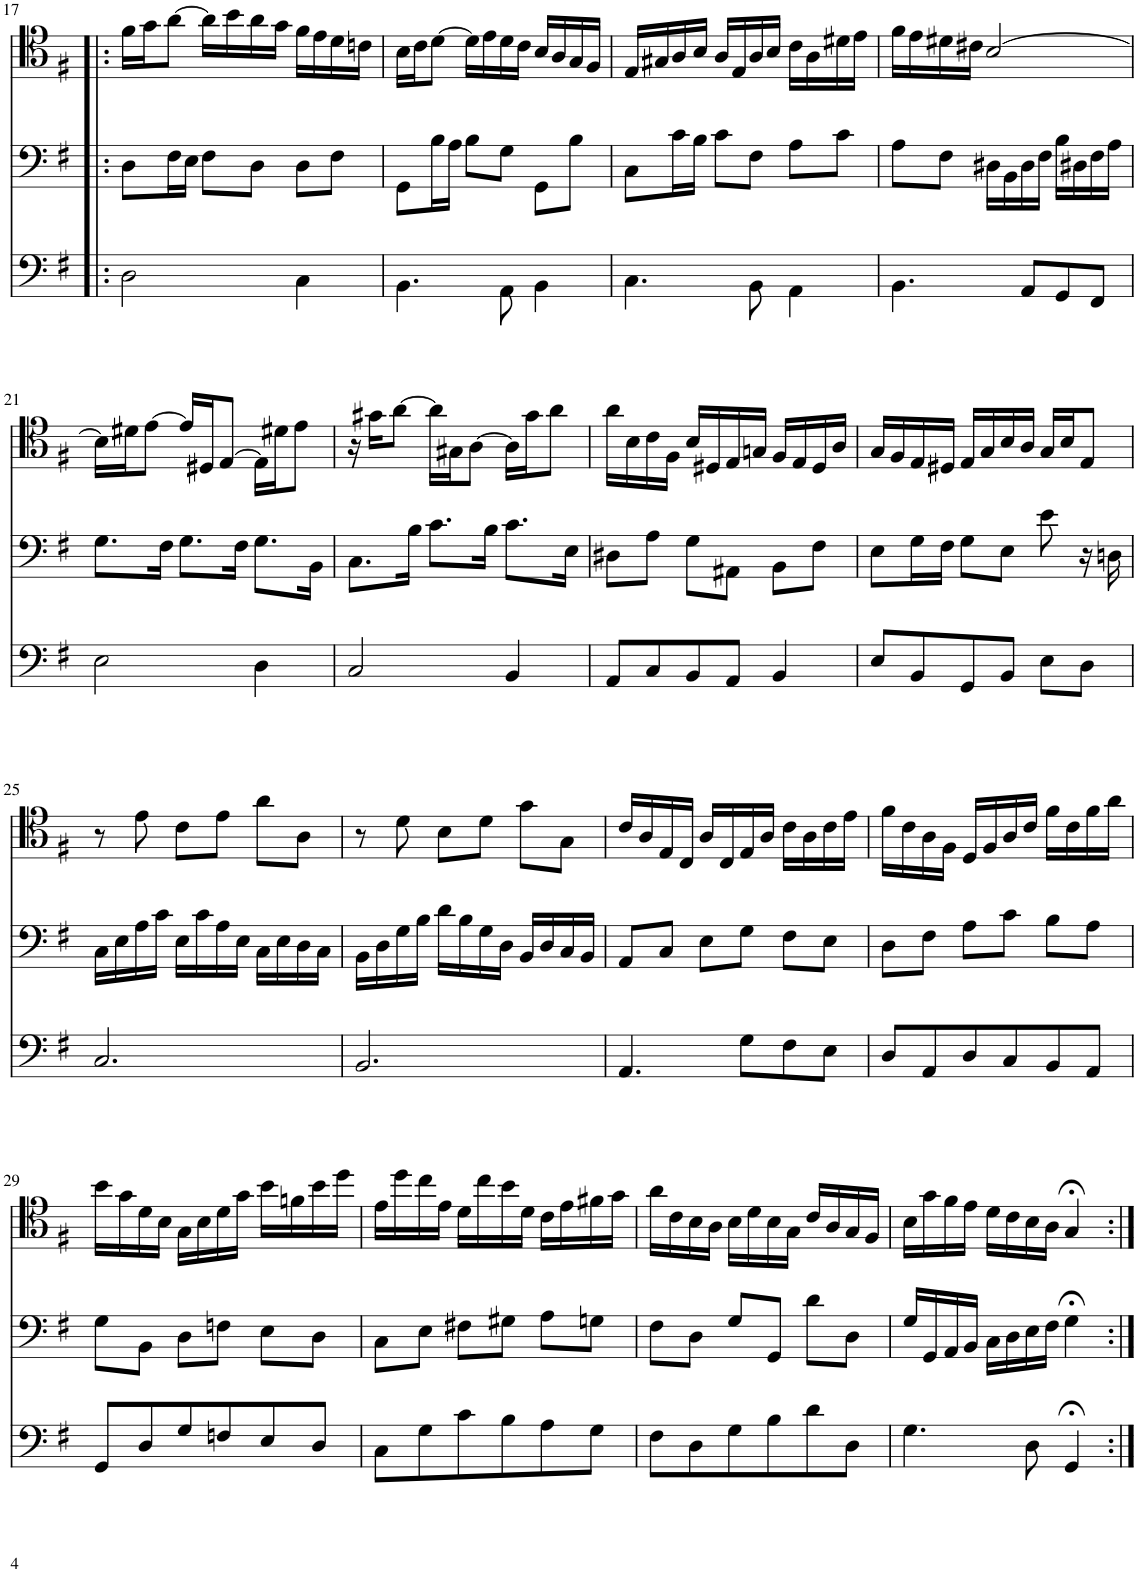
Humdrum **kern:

**kern	**kern	**kern
*part3	*part2	*part1
*staff3	*staff2	*staff1
*I"Cello	*I"Cello	*I"Cello
!!LO:PB:g=z
*clefF4	*clefF4	*clefC4
*k[f#]	*k[f#]	*k[f#]
*M3/4	*M3/4	*M3/4
=17!|:	=17!|:	=17!|:
2D\	8D\L	16f#\LL
.	.	16g\J
.	16F#\L	[8a\J
.	16E\JJ	.
.	8F#\L	16a\LL]
.	.	16b\
.	8D\J	16a\
.	.	16g\JJ
4C\	8D\L	16f#\LL
.	.	16e\
.	8F#\J	16d\
.	.	16cn\JJ
=18	=18	=18
4.BB\	8GG\L	16B\LL
.	.	16c\J
.	16B\L	[8d\J
.	16A\JJ	.
.	8B\L	16d\LL]
.	.	16e\
8AA\	8G\J	16d\
.	.	16c\JJ
4BB\	8GG\L	16B/LL
.	.	16A/
.	8B\J	16G/
.	.	16F#/JJ
=19	=19	=19
4.C\	8C\L	16E/LL
.	.	16G#X/
.	16c\L	16A/
.	16B\JJ	16B/JJ
.	8c\L	16A/LL
.	.	16E/
8BB\	8F#\J	16A/
.	.	16B/JJ
4AA\	8A\L	16c\LL
.	.	16A\
.	8c\J	16d#X\
.	.	16e\JJ
=20	=20	=20
4.BB\	8A\L	16f#\LL
.	.	16e\
.	8F#\J	16d#X\
.	.	16c#X\JJ
.	16D#X\LL	[2B/
.	16BB\	.
8AA/L	16D#\	.
.	16F#\JJ	.
8GG/	16B\LL	.
.	16D#X\	.
8FF#/J	16F#\	.
.	16A\JJ	.
!!LO:LB:g=z
=21	=21	=21
2E\	8.G\L	16B\LL]
.	.	16d#X\J
.	.	[8e\J
.	16F#\Jk	.
.	8.G\L	16e/LL]
.	.	16D#X/J
.	.	[8E/J
.	16F#\Jk	.
4D\	8.G\L	16E\LL]
.	.	16d#X\J
.	.	8e\J
.	16BB\Jk	.
=22	=22	=22
2C/	8.C\L	16r
.	.	16g#X\KL
.	.	[8a\J
.	16B\Jk	.
.	8.c\L	16a\LL]
.	.	16G#X\J
.	.	[8A\J
.	16B\Jk	.
4BB/	8.c\L	16A\LL]
.	.	16g#\J
.	.	8a\J
.	16E\Jk	.
=23	=23	=23
8AA/L	8D#X\L	16a\LL
.	.	16B\
8C/	8A\J	16c\
.	.	16F#\JJ
8BB/	8G\L	16B/LL
.	.	16D#X/
8AA/J	8AA#X\J	16E/
.	.	16Gn/JJ
4BB/	8BB\L	16F#/LL
.	.	16E/
.	8F#\J	16D#/
.	.	16A/JJ
=24	=24	=24
8E/L	8E\L	16G/LL
.	.	16F#/
8BB/	16G\L	16E/
.	16F#\JJ	16D#X/JJ
8GG/	8G\L	16E/LL
.	.	16G/
8BB/J	8E\J	16B/
.	.	16A/JJ
8E\L	8e\	16G/LL
.	.	16B/J
8D\J	16r	8E/J
.	16Dn\	.
!!LO:LB:g=z
=25	=25	=25
2.C/	16C\LL	8r
.	16E\	.
.	16A\	8e\
.	16c\JJ	.
.	16E\LL	8c\L
.	16c\	.
.	16A\	8e\J
.	16E\JJ	.
.	16C\LL	8a\L
.	16E\	.
.	16D\	8A\J
.	16C\JJ	.
=26	=26	=26
2.BB/	16BB\LL	8r
.	16D\	.
.	16G\	8d\
.	16B\JJ	.
.	16d\LL	8B\L
.	16B\	.
.	16G\	8d\J
.	16D\JJ	.
.	16BB/LL	8g\L
.	16D/	.
.	16C/	8G\J
.	16BB/JJ	.
=27	=27	=27
4.AA/	8AA/L	16c/LL
.	.	16A/
.	8C/J	16E/
.	.	16C/JJ
.	8E\L	16A/LL
.	.	16C/
8G\L	8G\J	16E/
.	.	16A/JJ
8F#\	8F#\L	16c\LL
.	.	16A\
8E\J	8E\J	16c\
.	.	16e\JJ
=28	=28	=28
8D/L	8D\L	16f#\LL
.	.	16c\
8AA/	8F#\J	16A\
.	.	16F#\JJ
8D/	8A\L	16D/LL
.	.	16F#/
8C/	8c\J	16A/
.	.	16c/JJ
8BB/	8B\L	16f#\LL
.	.	16c\
8AA/J	8A\J	16f#\
.	.	16a\JJ
!!LO:LB:g=z
=29	=29	=29
8GG/L	8G\L	16b\LL
.	.	16g\
8D/	8BB\J	16d\
.	.	16B\JJ
8G/	8D\L	16G\LL
.	.	16B\
8Fn/	8Fn\J	16d\
.	.	16g\JJ
8E/	8E\L	16b\LL
.	.	16fn\
8D/J	8D\J	16b\
.	.	16dd\JJ
=30	=30	=30
8C\L	8C\L	16e\LL
.	.	16dd\
8G\	8E\J	16cc\
.	.	16e\JJ
8c\	8F#X\L	16d\LL
.	.	16cc\
8B\	8G#X\J	16b\
.	.	16d\JJ
8A\	8A\L	16c\LL
.	.	16e\
8G\J	8Gn\J	16f#X\
.	.	16g\JJ
=31	=31	=31
8F#\L	8F#\L	16a\LL
.	.	16c\
8D\	8D\J	16B\
.	.	16A\JJ
8G\	8G/L	16B\LL
.	.	16d\
8B\	8GG/J	16B\
.	.	16G\JJ
8d\	8d\L	16c/LL
.	.	16A/
8D\J	8D\J	16G/
.	.	16F#/JJ
=32	=32	=32
4.G\	16G/LL	16B\LL
.	16GG/	16g\
.	16AA/	16f#\
.	16BB/JJ	16e\JJ
.	16C\LL	16d\LL
.	16D\	16c\
8D\	16E\	16B\
.	16F#\JJ	16A\JJ
4GG;</	4G;<\	4G;</
=:|!	=:|!	=:|!
*-	*-	*-
